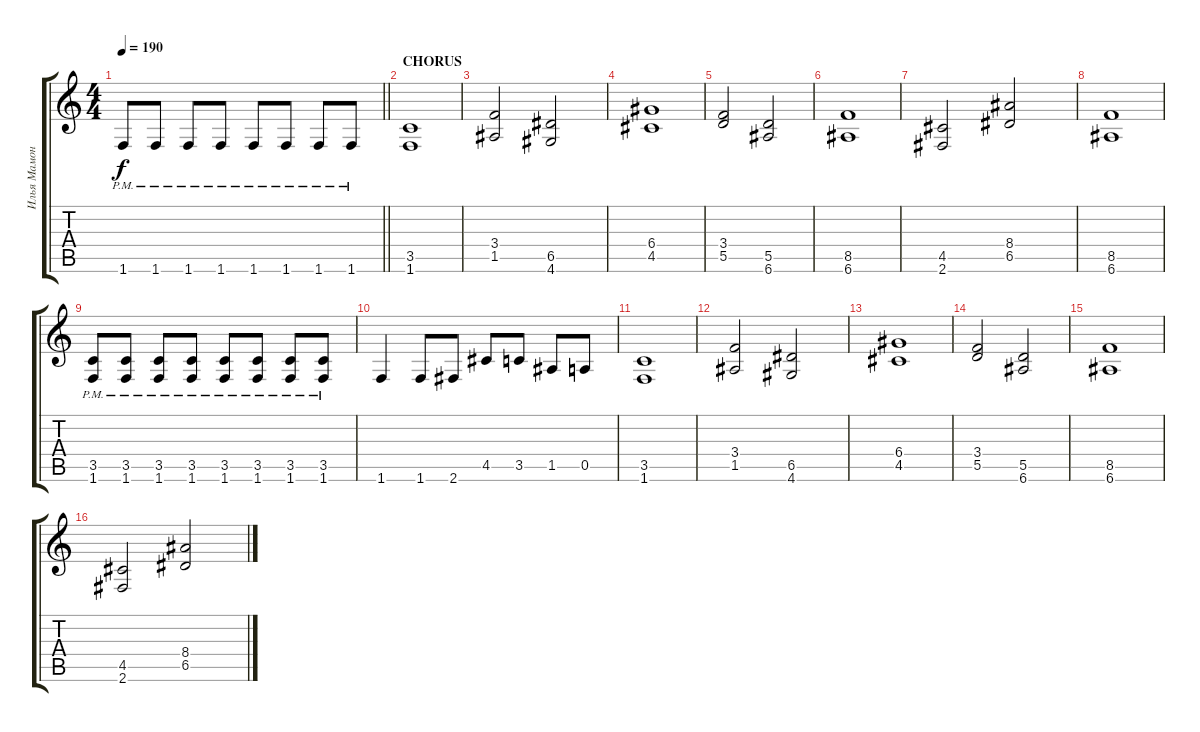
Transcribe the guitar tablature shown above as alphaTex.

\track ("Илья Мамонтов" "Илья Мамон") {instrument distortionguitar}
\staff {score tabs}
\tuning (E4 B3 G3 D3 A2 E2) {hide}
\ts (4 4)
\tempo 190
\clef g2
\barLineRight lightlight
\ks c
1.6{pm}.8{dy f} 1.6{pm}.8 1.6{pm}.8 1.6{pm}.8 1.6{pm}.8 1.6{pm}.8 1.6{pm}.8 1.6{pm}.8 |
\section ("" "CHORUS")
(3.5 1.6).1 |
(3.4 1.5).2 (6.5 4.6).2 |
(6.4 4.5).1 |
(3.4 5.5).2 (5.5 6.6).2 |
(8.5 6.6).1 |
(4.5 2.6).2 (8.4 6.5).2 |
(8.5 6.6).1 |
(3.5{pm} 1.6{pm}).8 (3.5{pm} 1.6{pm}).8 (3.5{pm} 1.6{pm}).8 (3.5{pm} 1.6{pm}).8 (3.5{pm} 1.6{pm}).8 (3.5{pm} 1.6{pm}).8 (3.5{pm} 1.6{pm}).8 (3.5{pm} 1.6{pm}).8 |
1.6.4 1.6.8 2.6.8 4.5.8 3.5.8 1.5.8 0.5.8 |
(3.5 1.6).1 |
(3.4 1.5).2 (6.5 4.6).2 |
(6.4 4.5).1 |
(3.4 5.5).2 (5.5 6.6).2 |
(8.5 6.6).1 |
(4.5 2.6).2 (8.4 6.5).2
